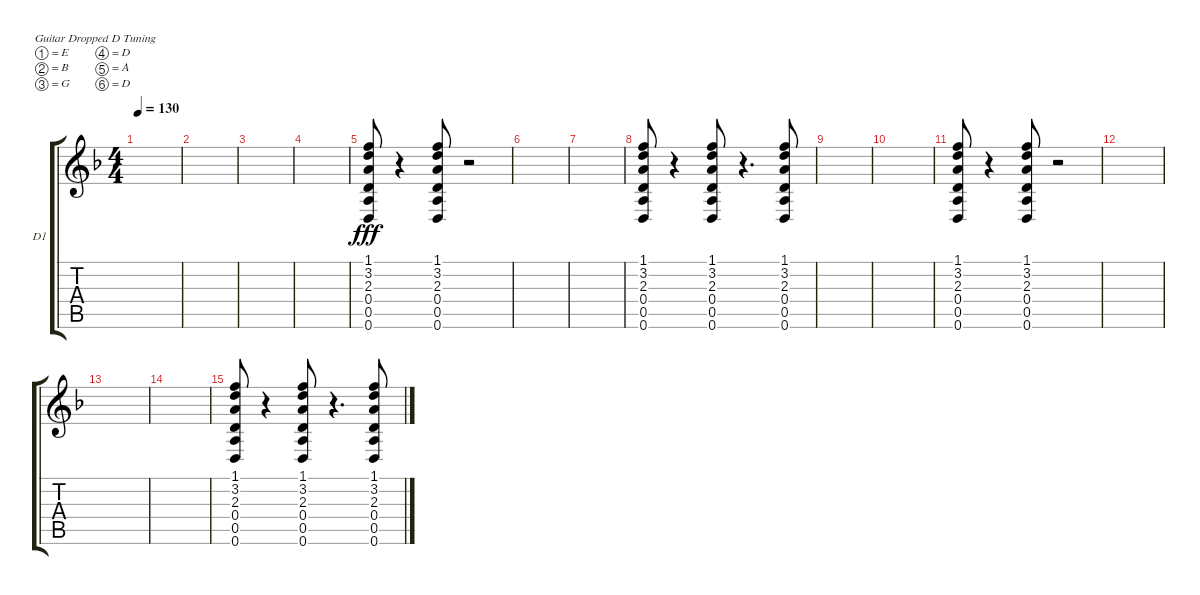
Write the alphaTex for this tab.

\defaultSystemsLayout 4
\bracketExtendMode groupsimilarinstruments
\firstSystemTrackNameOrientation horizontal
\otherSystemsTrackNameOrientation horizontal
\track ("Distortion 1" "D1") {instrument distortionguitar}
\staff {score tabs}
\tuning (E4 B3 G3 D3 A2 D2)
\ts (4 4)
\tempo 130
\clef g2
\ks f
|
|
|
|
(0.4 0.6 0.5 2.3 3.2 1.1).8{dy fff} r.4 (0.4 0.5 0.6 1.1 3.2 2.3).8 r.2 |
|
|
(0.4 0.6 0.5 2.3 3.2 1.1).8 r.4 (0.4 0.5 0.6 2.3 3.2 1.1).8 r.4{d} (0.6 0.5 0.4 2.3 3.2 1.1).8 |
|
|
(0.4 0.6 0.5 2.3 3.2 1.1).8 r.4 (0.4 0.5 0.6 2.3 3.2 1.1).8 r.2 |
|
|
|
(0.4 0.6 0.5 2.3 3.2 1.1).8 r.4 (0.4 0.5 0.6 2.3 3.2 1.1).8 r.4{d} (0.6 0.5 0.4 2.3 3.2 1.1).8
